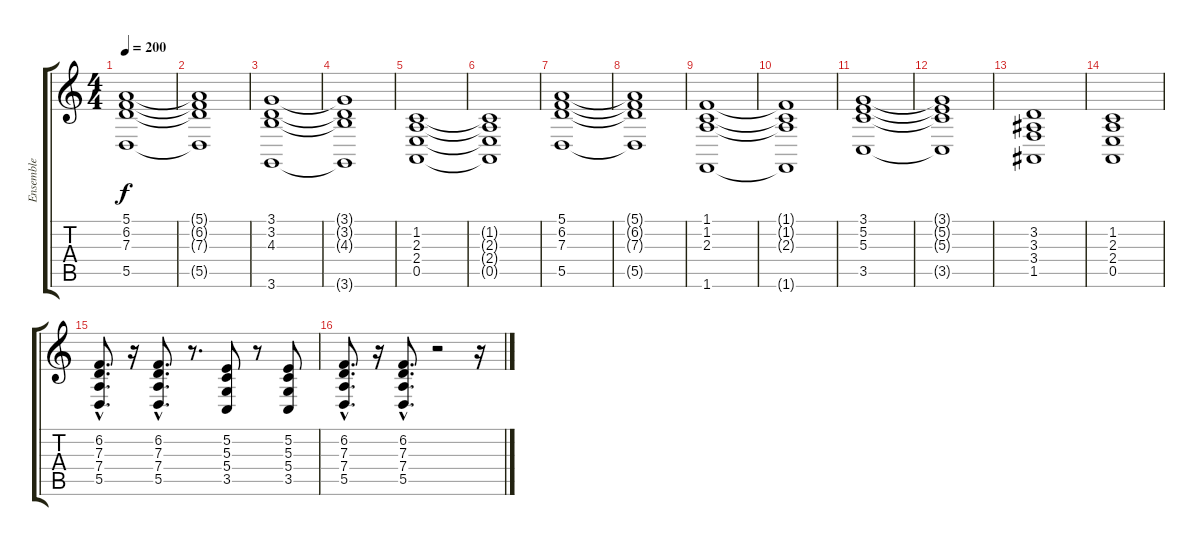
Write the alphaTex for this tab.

\track ("Ensemble" "Ensemble") {instrument stringensemble1}
\staff {score tabs}
\tuning (E4 B3 G3 D3 A2 E2) {hide}
\ts (4 4)
\tempo 200
\clef g2
\ks c
(5.1 6.2 7.3 5.5).1{dy f} |
(5.1{t} 6.2{t} 7.3{t} 5.5{t}).1 |
(3.1 3.2 4.3 3.6).1 |
(3.1{t} 3.2{t} 4.3{t} 3.6{t}).1 |
(1.2 2.3 2.4 0.5).1 |
(1.2{t} 2.3{t} 2.4{t} 0.5{t}).1 |
\section ("" "")
(5.1 6.2 7.3 5.5).1 |
(5.1{t} 6.2{t} 7.3{t} 5.5{t}).1 |
(1.1 1.2 2.3 1.6).1 |
(1.1{t} 1.2{t} 2.3{t} 1.6{t}).1 |
(3.1 5.2 5.3 3.5).1 |
(3.1{t} 5.2{t} 5.3{t} 3.5{t}).1 |
(3.2 3.3 3.4 1.5).1 |
(1.2 2.3 2.4 0.5).1 |
\section ("" "")
(6.2{hac} 7.3{hac} 7.4{hac} 5.5{hac}).8{d} r.16 (6.2{hac} 7.3{hac} 7.4{hac} 5.5{hac}).8{d} r.8{d} (5.2 5.3 5.4 3.5).8 r.8 (5.2 5.3 5.4 3.5).8 |
(6.2{hac} 7.3{hac} 7.4{hac} 5.5{hac}).8{d} r.16 (6.2{hac} 7.3{hac} 7.4{hac} 5.5{hac}).8{d} r.2 r.16
